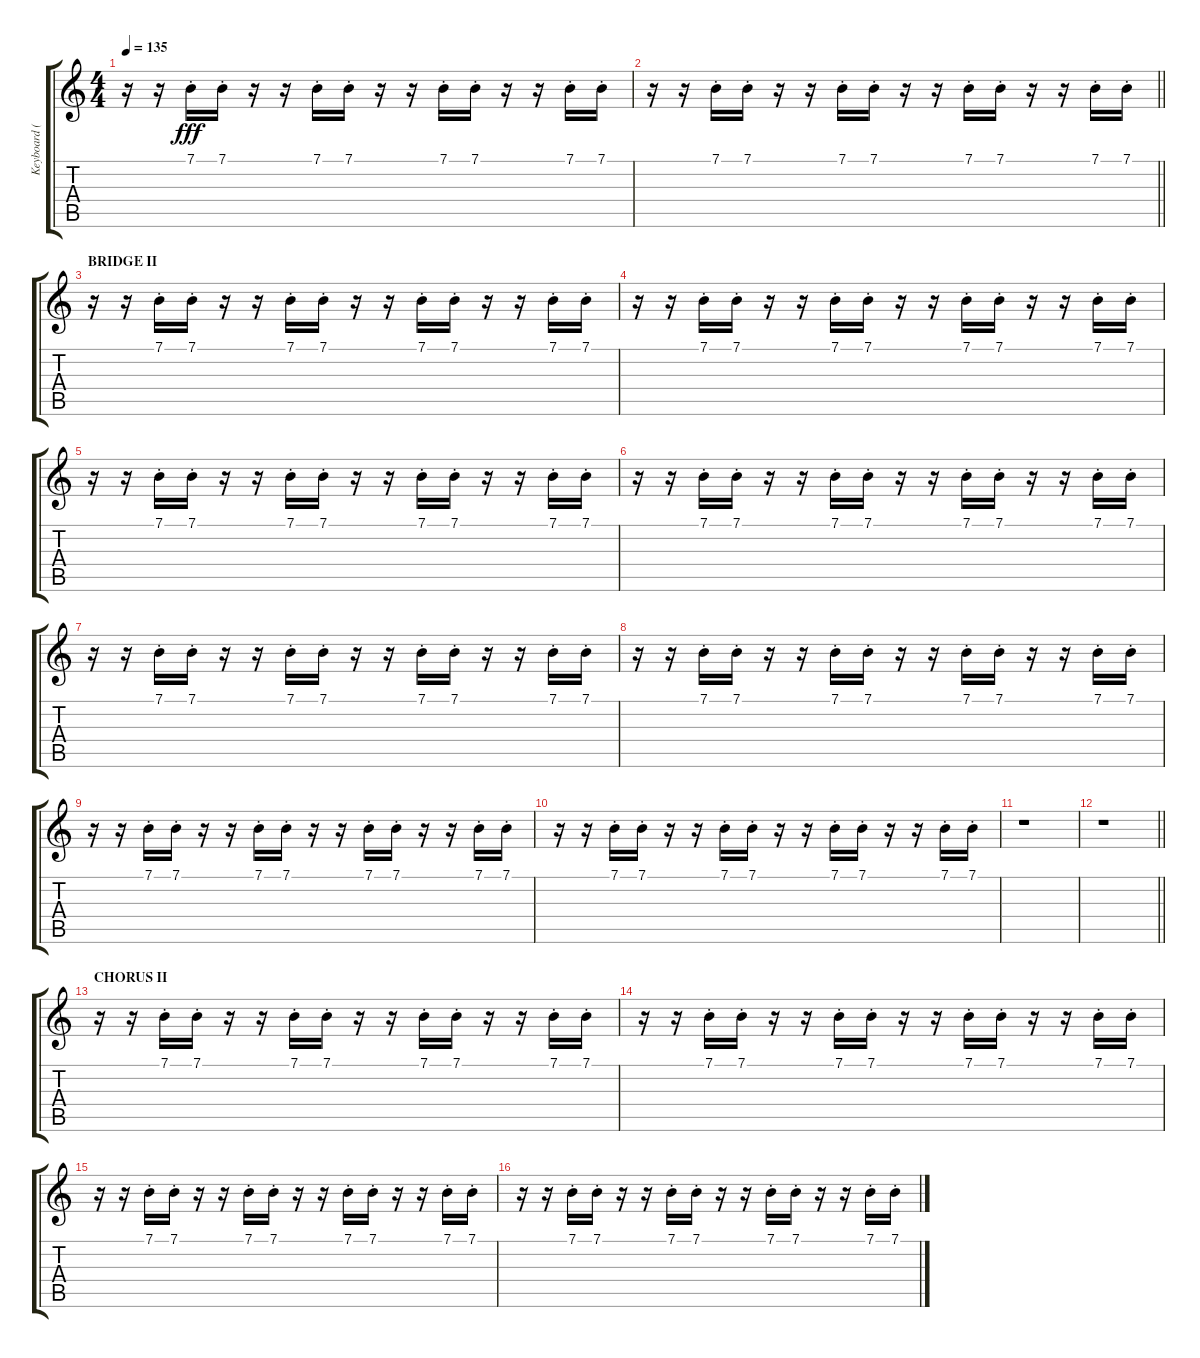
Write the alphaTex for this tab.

\track ("Keyboard (2)" "Keyboard (") {instrument lead2sawtooth}
\staff {score tabs}
\tuning (E4 B3 G3 D3 A2 E2) {hide}
\ts (4 4)
\tempo 135
\clef g2
\ks c
r.16{dy fff} r.16 7.1{st}.16 7.1{st}.16 r.16 r.16 7.1{st}.16 7.1{st}.16 r.16 r.16 7.1{st}.16 7.1{st}.16 r.16 r.16 7.1{st}.16 7.1{st}.16 |
\barLineRight lightlight
r.16 r.16 7.1{st}.16 7.1{st}.16 r.16 r.16 7.1{st}.16 7.1{st}.16 r.16 r.16 7.1{st}.16 7.1{st}.16 r.16 r.16 7.1{st}.16 7.1{st}.16 |
\section ("" "BRIDGE II")
r.16 r.16 7.1{st}.16 7.1{st}.16 r.16 r.16 7.1{st}.16 7.1{st}.16 r.16 r.16 7.1{st}.16 7.1{st}.16 r.16 r.16 7.1{st}.16 7.1{st}.16 |
r.16 r.16 7.1{st}.16 7.1{st}.16 r.16 r.16 7.1{st}.16 7.1{st}.16 r.16 r.16 7.1{st}.16 7.1{st}.16 r.16 r.16 7.1{st}.16 7.1{st}.16 |
r.16 r.16 7.1{st}.16 7.1{st}.16 r.16 r.16 7.1{st}.16 7.1{st}.16 r.16 r.16 7.1{st}.16 7.1{st}.16 r.16 r.16 7.1{st}.16 7.1{st}.16 |
r.16 r.16 7.1{st}.16 7.1{st}.16 r.16 r.16 7.1{st}.16 7.1{st}.16 r.16 r.16 7.1{st}.16 7.1{st}.16 r.16 r.16 7.1{st}.16 7.1{st}.16 |
r.16 r.16 7.1{st}.16 7.1{st}.16 r.16 r.16 7.1{st}.16 7.1{st}.16 r.16 r.16 7.1{st}.16 7.1{st}.16 r.16 r.16 7.1{st}.16 7.1{st}.16 |
r.16 r.16 7.1{st}.16 7.1{st}.16 r.16 r.16 7.1{st}.16 7.1{st}.16 r.16 r.16 7.1{st}.16 7.1{st}.16 r.16 r.16 7.1{st}.16 7.1{st}.16 |
r.16 r.16 7.1{st}.16 7.1{st}.16 r.16 r.16 7.1{st}.16 7.1{st}.16 r.16 r.16 7.1{st}.16 7.1{st}.16 r.16 r.16 7.1{st}.16 7.1{st}.16 |
r.16 r.16 7.1{st}.16 7.1{st}.16 r.16 r.16 7.1{st}.16 7.1{st}.16 r.16 r.16 7.1{st}.16 7.1{st}.16 r.16 r.16 7.1{st}.16 7.1{st}.16 |
r.1 |
\barLineRight lightlight
r.1 |
\section ("" "CHORUS II")
r.16 r.16 7.1{st}.16 7.1{st}.16 r.16 r.16 7.1{st}.16 7.1{st}.16 r.16 r.16 7.1{st}.16 7.1{st}.16 r.16 r.16 7.1{st}.16 7.1{st}.16 |
r.16 r.16 7.1{st}.16 7.1{st}.16 r.16 r.16 7.1{st}.16 7.1{st}.16 r.16 r.16 7.1{st}.16 7.1{st}.16 r.16 r.16 7.1{st}.16 7.1{st}.16 |
r.16 r.16 7.1{st}.16 7.1{st}.16 r.16 r.16 7.1{st}.16 7.1{st}.16 r.16 r.16 7.1{st}.16 7.1{st}.16 r.16 r.16 7.1{st}.16 7.1{st}.16 |
r.16 r.16 7.1{st}.16 7.1{st}.16 r.16 r.16 7.1{st}.16 7.1{st}.16 r.16 r.16 7.1{st}.16 7.1{st}.16 r.16 r.16 7.1{st}.16 7.1{st}.16
